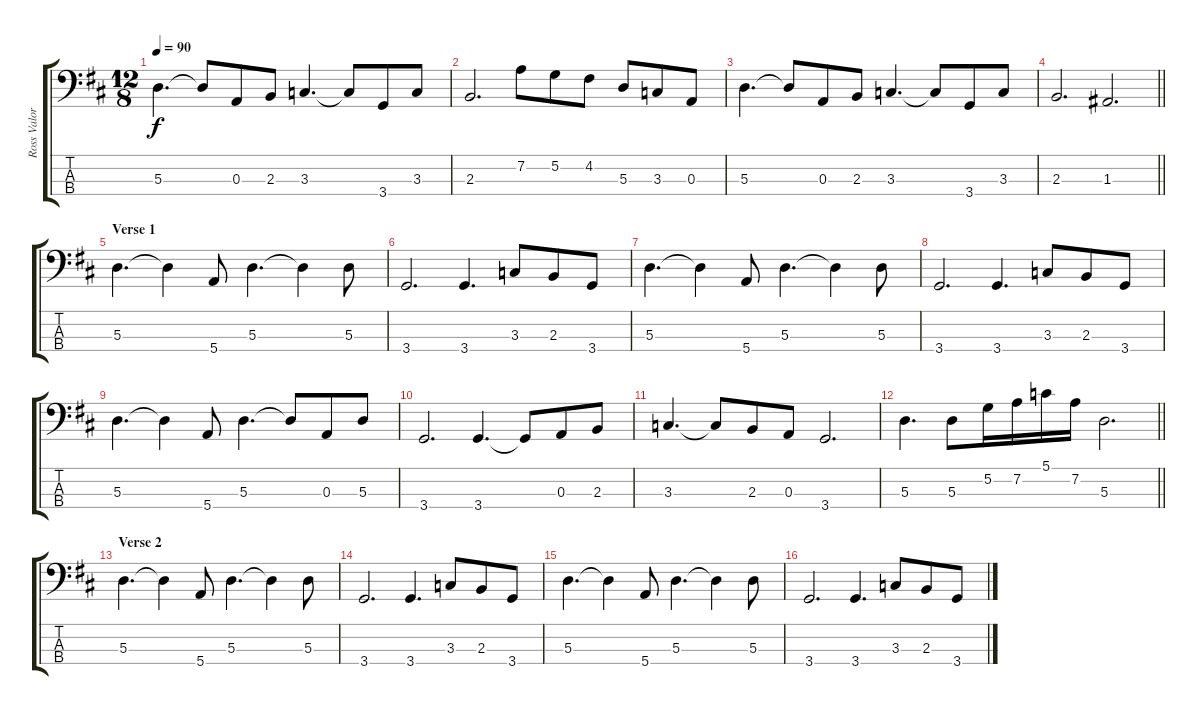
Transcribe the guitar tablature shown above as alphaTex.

\track ("Ross Valory" "Ross Valor") {instrument electricbassfinger}
\staff {score tabs}
\tuning (G2 D2 A1 E1) {hide}
\ts (12 8)
\tempo 90
\clef f4
\ks d
5.3.4{d dy f instrument electricbassfinger} 5.3{t}.8 0.3.8 2.3.8 3.3.4{d} 3.3{t}.8 3.4.8 3.3.8 |
2.3.2{d} 7.2.8 5.2.8 4.2.8 5.3.8 3.3.8 0.3.8 |
5.3.4{d} 5.3{t}.8 0.3.8 2.3.8 3.3.4{d} 3.3{t}.8 3.4.8 3.3.8 |
\barLineRight lightlight
2.3.2{d} 1.3.2{d} |
\section ("" "Verse 1")
5.3.4{d} 5.3{t}.4 5.4.8 5.3.4{d} 5.3{t}.4 5.3.8 |
3.4.2{d} 3.4.4{d} 3.3.8 2.3.8 3.4.8 |
5.3.4{d} 5.3{t}.4 5.4.8 5.3.4{d} 5.3{t}.4 5.3.8 |
3.4.2{d} 3.4.4{d} 3.3.8 2.3.8 3.4.8 |
5.3.4{d} 5.3{t}.4 5.4.8 5.3.4{d} 5.3{t}.8 0.3.8 5.3.8 |
3.4.2{d} 3.4.4{d} 3.4{t}.8 0.3.8 2.3.8 |
3.3.4{d} 3.3{t}.8 2.3.8 0.3.8 3.4.2{d} |
\barLineRight lightlight
5.3.4{d} 5.3.8 5.2.16 7.2.16 5.1.16 7.2.16 5.3.2{d} |
\section ("" "Verse 2")
5.3.4{d} 5.3{t}.4 5.4.8 5.3.4{d} 5.3{t}.4 5.3.8 |
3.4.2{d} 3.4.4{d} 3.3.8 2.3.8 3.4.8 |
5.3.4{d} 5.3{t}.4 5.4.8 5.3.4{d} 5.3{t}.4 5.3.8 |
3.4.2{d} 3.4.4{d} 3.3.8 2.3.8 3.4.8
